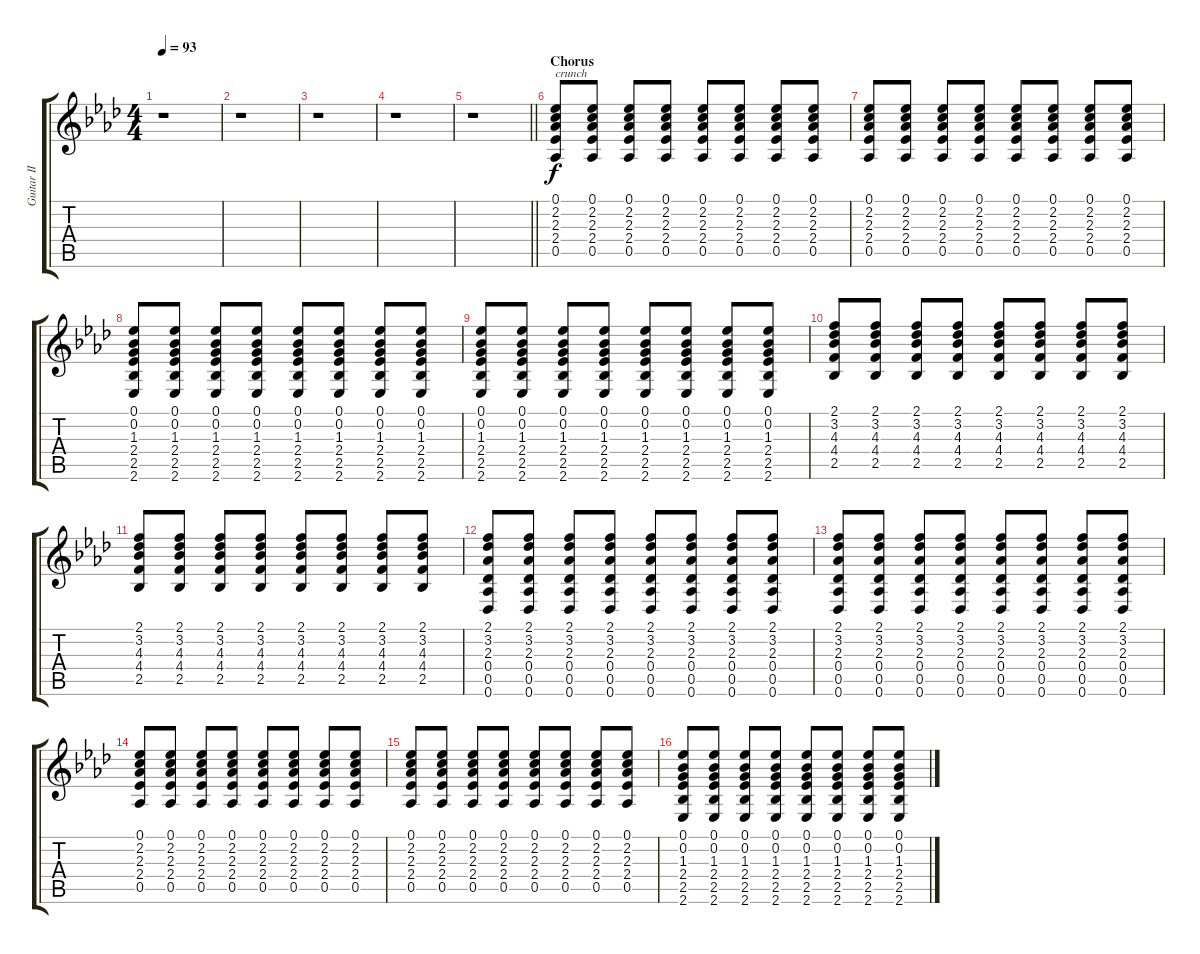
\track ("Guitar II" "Guitar II") {instrument overdrivenguitar}
\staff {score tabs}
\tuning (Eb4 Bb3 Gb3 Db3 Ab2 Db2) {hide}
\ts (4 4)
\tempo 93
\clef g2
\ks ab
r.1{dy f} |
r.1 |
r.1 |
r.1 |
\barLineRight lightlight
r.1 |
\section ("" "Chorus")
(0.1 2.2 2.3 2.4 0.5).8{txt "crunch" instrument overdrivenguitar} (0.1 2.2 2.3 2.4 0.5).8 (0.1 2.2 2.3 2.4 0.5).8 (0.1 2.2 2.3 2.4 0.5).8 (0.1 2.2 2.3 2.4 0.5).8 (0.1 2.2 2.3 2.4 0.5).8 (0.1 2.2 2.3 2.4 0.5).8 (0.1 2.2 2.3 2.4 0.5).8 |
(0.1 2.2 2.3 2.4 0.5).8 (0.1 2.2 2.3 2.4 0.5).8 (0.1 2.2 2.3 2.4 0.5).8 (0.1 2.2 2.3 2.4 0.5).8 (0.1 2.2 2.3 2.4 0.5).8 (0.1 2.2 2.3 2.4 0.5).8 (0.1 2.2 2.3 2.4 0.5).8 (0.1 2.2 2.3 2.4 0.5).8 |
(0.1 0.2 1.3 2.4 2.5 2.6).8 (0.1 0.2 1.3 2.4 2.5 2.6).8 (0.1 0.2 1.3 2.4 2.5 2.6).8 (0.1 0.2 1.3 2.4 2.5 2.6).8 (0.1 0.2 1.3 2.4 2.5 2.6).8 (0.1 0.2 1.3 2.4 2.5 2.6).8 (0.1 0.2 1.3 2.4 2.5 2.6).8 (0.1 0.2 1.3 2.4 2.5 2.6).8 |
(0.1 0.2 1.3 2.4 2.5 2.6).8 (0.1 0.2 1.3 2.4 2.5 2.6).8 (0.1 0.2 1.3 2.4 2.5 2.6).8 (0.1 0.2 1.3 2.4 2.5 2.6).8 (0.1 0.2 1.3 2.4 2.5 2.6).8 (0.1 0.2 1.3 2.4 2.5 2.6).8 (0.1 0.2 1.3 2.4 2.5 2.6).8 (0.1 0.2 1.3 2.4 2.5 2.6).8 |
(2.1 3.2 4.3 4.4 2.5).8 (2.1 3.2 4.3 4.4 2.5).8 (2.1 3.2 4.3 4.4 2.5).8 (2.1 3.2 4.3 4.4 2.5).8 (2.1 3.2 4.3 4.4 2.5).8 (2.1 3.2 4.3 4.4 2.5).8 (2.1 3.2 4.3 4.4 2.5).8 (2.1 3.2 4.3 4.4 2.5).8 |
(2.1 3.2 4.3 4.4 2.5).8 (2.1 3.2 4.3 4.4 2.5).8 (2.1 3.2 4.3 4.4 2.5).8 (2.1 3.2 4.3 4.4 2.5).8 (2.1 3.2 4.3 4.4 2.5).8 (2.1 3.2 4.3 4.4 2.5).8 (2.1 3.2 4.3 4.4 2.5).8 (2.1 3.2 4.3 4.4 2.5).8 |
(2.1 3.2 2.3 0.4 0.5 0.6).8 (2.1 3.2 2.3 0.4 0.5 0.6).8 (2.1 3.2 2.3 0.4 0.5 0.6).8 (2.1 3.2 2.3 0.4 0.5 0.6).8 (2.1 3.2 2.3 0.4 0.5 0.6).8 (2.1 3.2 2.3 0.4 0.5 0.6).8 (2.1 3.2 2.3 0.4 0.5 0.6).8 (2.1 3.2 2.3 0.4 0.5 0.6).8 |
(2.1 3.2 2.3 0.4 0.5 0.6).8 (2.1 3.2 2.3 0.4 0.5 0.6).8 (2.1 3.2 2.3 0.4 0.5 0.6).8 (2.1 3.2 2.3 0.4 0.5 0.6).8 (2.1 3.2 2.3 0.4 0.5 0.6).8 (2.1 3.2 2.3 0.4 0.5 0.6).8 (2.1 3.2 2.3 0.4 0.5 0.6).8 (2.1 3.2 2.3 0.4 0.5 0.6).8 |
(0.1 2.2 2.3 2.4 0.5).8 (0.1 2.2 2.3 2.4 0.5).8 (0.1 2.2 2.3 2.4 0.5).8 (0.1 2.2 2.3 2.4 0.5).8 (0.1 2.2 2.3 2.4 0.5).8 (0.1 2.2 2.3 2.4 0.5).8 (0.1 2.2 2.3 2.4 0.5).8 (0.1 2.2 2.3 2.4 0.5).8 |
(0.1 2.2 2.3 2.4 0.5).8 (0.1 2.2 2.3 2.4 0.5).8 (0.1 2.2 2.3 2.4 0.5).8 (0.1 2.2 2.3 2.4 0.5).8 (0.1 2.2 2.3 2.4 0.5).8 (0.1 2.2 2.3 2.4 0.5).8 (0.1 2.2 2.3 2.4 0.5).8 (0.1 2.2 2.3 2.4 0.5).8 |
(0.1 0.2 1.3 2.4 2.5 2.6).8 (0.1 0.2 1.3 2.4 2.5 2.6).8 (0.1 0.2 1.3 2.4 2.5 2.6).8 (0.1 0.2 1.3 2.4 2.5 2.6).8 (0.1 0.2 1.3 2.4 2.5 2.6).8 (0.1 0.2 1.3 2.4 2.5 2.6).8 (0.1 0.2 1.3 2.4 2.5 2.6).8 (0.1 0.2 1.3 2.4 2.5 2.6).8
